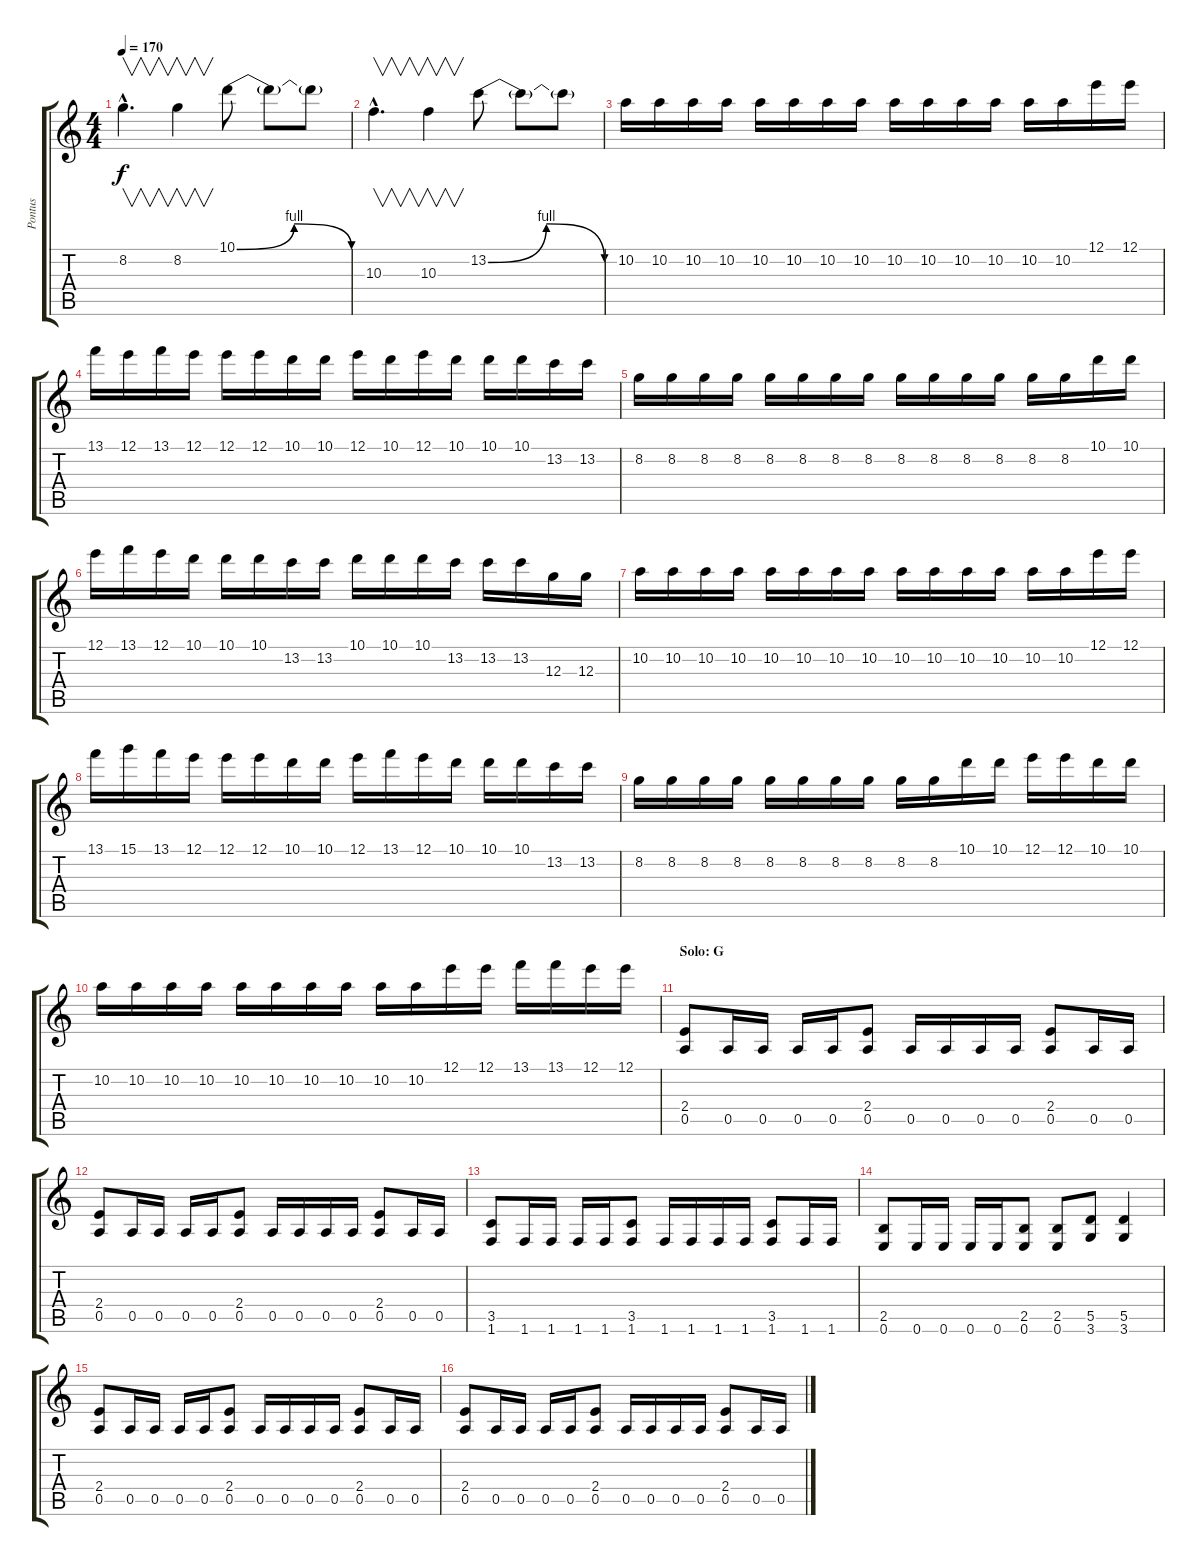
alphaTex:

\track ("Pontus" "Pontus") {instrument distortionguitar}
\staff {score tabs}
\tuning (E4 B3 G3 D3 A2 E2) {hide}
\ts (4 4)
\tempo 170
\clef g2
\ks c
8.2{hac}.4{v d dy f} 8.2.4{v} 10.1{be (bendrelease 0 0 30 4 30 4 60 0)}.8 10.1{t}.8 10.1{t}.8 |
10.3{hac}.4{v d} 10.3.4{v} 13.2{be (bendrelease 0 0 30 4 30 4 60 0)}.8 13.2{t}.8 13.2{t}.8 |
10.2.16 10.2.16 10.2.16 10.2.16 10.2.16 10.2.16 10.2.16 10.2.16 10.2.16 10.2.16 10.2.16 10.2.16 10.2.16 10.2.16 12.1.16 12.1.16 |
13.1.16 12.1.16 13.1.16 12.1.16 12.1.16 12.1.16 10.1.16 10.1.16 12.1.16 10.1.16 12.1.16 10.1.16 10.1.16 10.1.16 13.2.16 13.2.16 |
8.2.16 8.2.16 8.2.16 8.2.16 8.2.16 8.2.16 8.2.16 8.2.16 8.2.16 8.2.16 8.2.16 8.2.16 8.2.16 8.2.16 10.1.16 10.1.16 |
12.1.16 13.1.16 12.1.16 10.1.16 10.1.16 10.1.16 13.2.16 13.2.16 10.1.16 10.1.16 10.1.16 13.2.16 13.2.16 13.2.16 12.3.16 12.3.16 |
10.2.16 10.2.16 10.2.16 10.2.16 10.2.16 10.2.16 10.2.16 10.2.16 10.2.16 10.2.16 10.2.16 10.2.16 10.2.16 10.2.16 12.1.16 12.1.16 |
13.1.16 15.1.16 13.1.16 12.1.16 12.1.16 12.1.16 10.1.16 10.1.16 12.1.16 13.1.16 12.1.16 10.1.16 10.1.16 10.1.16 13.2.16 13.2.16 |
8.2.16 8.2.16 8.2.16 8.2.16 8.2.16 8.2.16 8.2.16 8.2.16 8.2.16 8.2.16 10.1.16 10.1.16 12.1.16 12.1.16 10.1.16 10.1.16 |
10.2.16 10.2.16 10.2.16 10.2.16 10.2.16 10.2.16 10.2.16 10.2.16 10.2.16 10.2.16 12.1.16 12.1.16 13.1.16 13.1.16 12.1.16 12.1.16 |
\section ("" "Solo: G")
(2.4 0.5).8 0.5.16 0.5.16 0.5.16 0.5.16 (2.4 0.5).8 0.5.16 0.5.16 0.5.16 0.5.16 (2.4 0.5).8 0.5.16 0.5.16 |
(2.4 0.5).8 0.5.16 0.5.16 0.5.16 0.5.16 (2.4 0.5).8 0.5.16 0.5.16 0.5.16 0.5.16 (2.4 0.5).8 0.5.16 0.5.16 |
(3.5 1.6).8 1.6.16 1.6.16 1.6.16 1.6.16 (3.5 1.6).8 1.6.16 1.6.16 1.6.16 1.6.16 (3.5 1.6).8 1.6.16 1.6.16 |
(2.5 0.6).8 0.6.16 0.6.16 0.6.16 0.6.16 (2.5 0.6).8 (2.5 0.6).8 (5.5 3.6).8 (5.5 3.6).4 |
(2.4 0.5).8 0.5.16 0.5.16 0.5.16 0.5.16 (2.4 0.5).8 0.5.16 0.5.16 0.5.16 0.5.16 (2.4 0.5).8 0.5.16 0.5.16 |
(2.4 0.5).8 0.5.16 0.5.16 0.5.16 0.5.16 (2.4 0.5).8 0.5.16 0.5.16 0.5.16 0.5.16 (2.4 0.5).8 0.5.16 0.5.16
